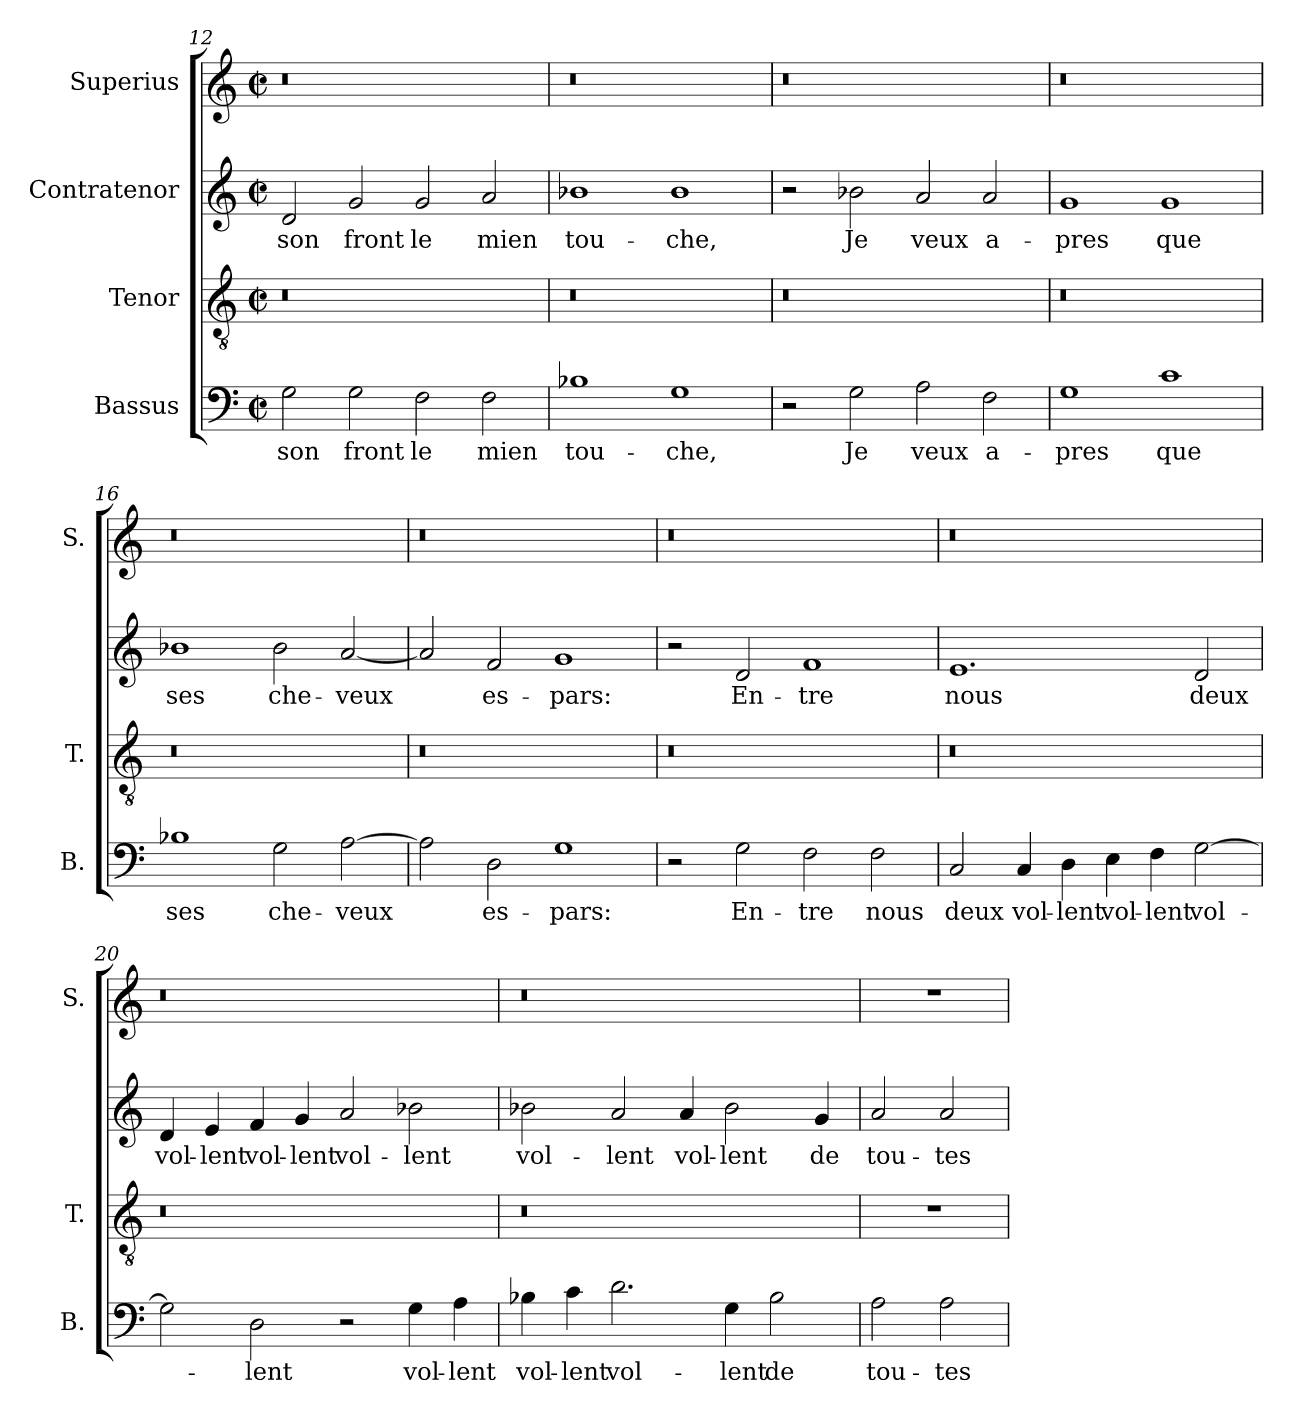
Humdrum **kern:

**kern	**text	**kern	**kern	**text	**kern
*part4	*part4	*part3	*part2	*part2	*part1
*staff4	*staff4	*staff3	*staff2	*staff2	*staff1
*I"Bassus	*	*I"Tenor	*I"Contratenor	*	*I"Superius
*I'B.	*	*I'T.	*	*	*I'S.
!!LO:LB:g=z
*clefF4	*	*clefGv2	*clefG2	*	*clefG2
*M2/2	*	*M2/2	*M2/2	*	*M2/2
*met(c|)	*	*met(c|)	*met(c|)	*	*met(c|)
=12	=12	=12	=12	=12	=12
!	!	!LO:N:vis=0	!	!	!LO:N:vis=0
2G\	son	1r	2d/	son	1r
2G\	front	.	2g/	front	.
2F\	le	1ryy	2g/	le	1ryy
2F\	mien	.	2a/	mien	.
=13	=13	=13	=13	=13	=13
!	!	!LO:N:vis=0	!	!	!LO:N:vis=0
1B-\	tou-	1r	1b-\	tou-	1r
1G\	-che,	1ryy	1b-\	-che,	1ryy
=14	=14	=14	=14	=14	=14
!	!	!LO:N:vis=0	!	!	!LO:N:vis=0
2r	.	1r	2r	.	1r
2G\	Je	.	2b-\	Je	.
2A\	veux	1ryy	2a/	veux	1ryy
2F\	a-	.	2a/	a-	.
=15	=15	=15	=15	=15	=15
!	!	!LO:N:vis=0	!	!	!LO:N:vis=0
1G\	-pres	1r	1g/	-pres	1r
1c\	que	1ryy	1g/	que	1ryy
=16	=16	=16	=16	=16	=16
!	!	!LO:N:vis=0	!	!	!LO:N:vis=0
1B-\	ses	1r	1b-\	ses	1r
2G\	che-	1ryy	2b-\	che-	1ryy
[2A\	-veux	.	[2a/	-veux	.
=17	=17	=17	=17	=17	=17
!	!	!LO:N:vis=0	!	!	!LO:N:vis=0
2A\]	.	1r	2a/]	.	1r
2D\	es-	.	2f/	es-	.
1G\	-pars:	1ryy	1g/	-pars:	1ryy
!!LO:PB:g=z
=18	=18	=18	=18	=18	=18
!	!	!LO:N:vis=0	!	!	!LO:N:vis=0
2r	.	1r	2r	.	1r
2G\	En-	.	2d/	En-	.
2F\	-tre	1ryy	1f/	-tre	1ryy
2F\	nous	.	.	.	.
=19	=19	=19	=19	=19	=19
!	!	!LO:N:vis=0	!	!	!LO:N:vis=0
2C/	deux	1r	1.e/	nous	1r
4C/	vol-	.	.	.	.
4D\	-lent	.	.	.	.
4E\	vol-	1ryy	.	.	1ryy
4F\	-lent	.	.	.	.
[2G\	vol-	.	2d/	deux	.
=20	=20	=20	=20	=20	=20
!	!	!LO:N:vis=0	!	!	!LO:N:vis=0
2G\]	.	1r	4d/	vol-	1r
.	.	.	4e/	-lent	.
2D\	-lent	.	4f/	vol-	.
.	.	.	4g/	-lent	.
2r	.	1ryy	2a/	vol-	1ryy
4G\	vol-	.	2b-\	-lent	.
4A\	-lent	.	.	.	.
=21	=21	=21	=21	=21	=21
!	!	!LO:N:vis=0	!	!	!LO:N:vis=0
4B-\	vol-	1r	2b-\	vol-	1r
4c\	-lent	.	.	.	.
2.d\	vol-	.	2a/	-lent	.
.	.	1ryy	4a/	vol-	1ryy
4G\	-lent	.	2b-\	-lent	.
2B-\	de	.	.	.	.
.	.	.	4g/	de	.
=22	=22	=22	=22	=22	=22
2A\	tou-	1r	2a/	tou-	1r
2A\	-tes	.	2a/	-tes	.
=	=	=	=	=	=
*-	*-	*-	*-	*-	*-
